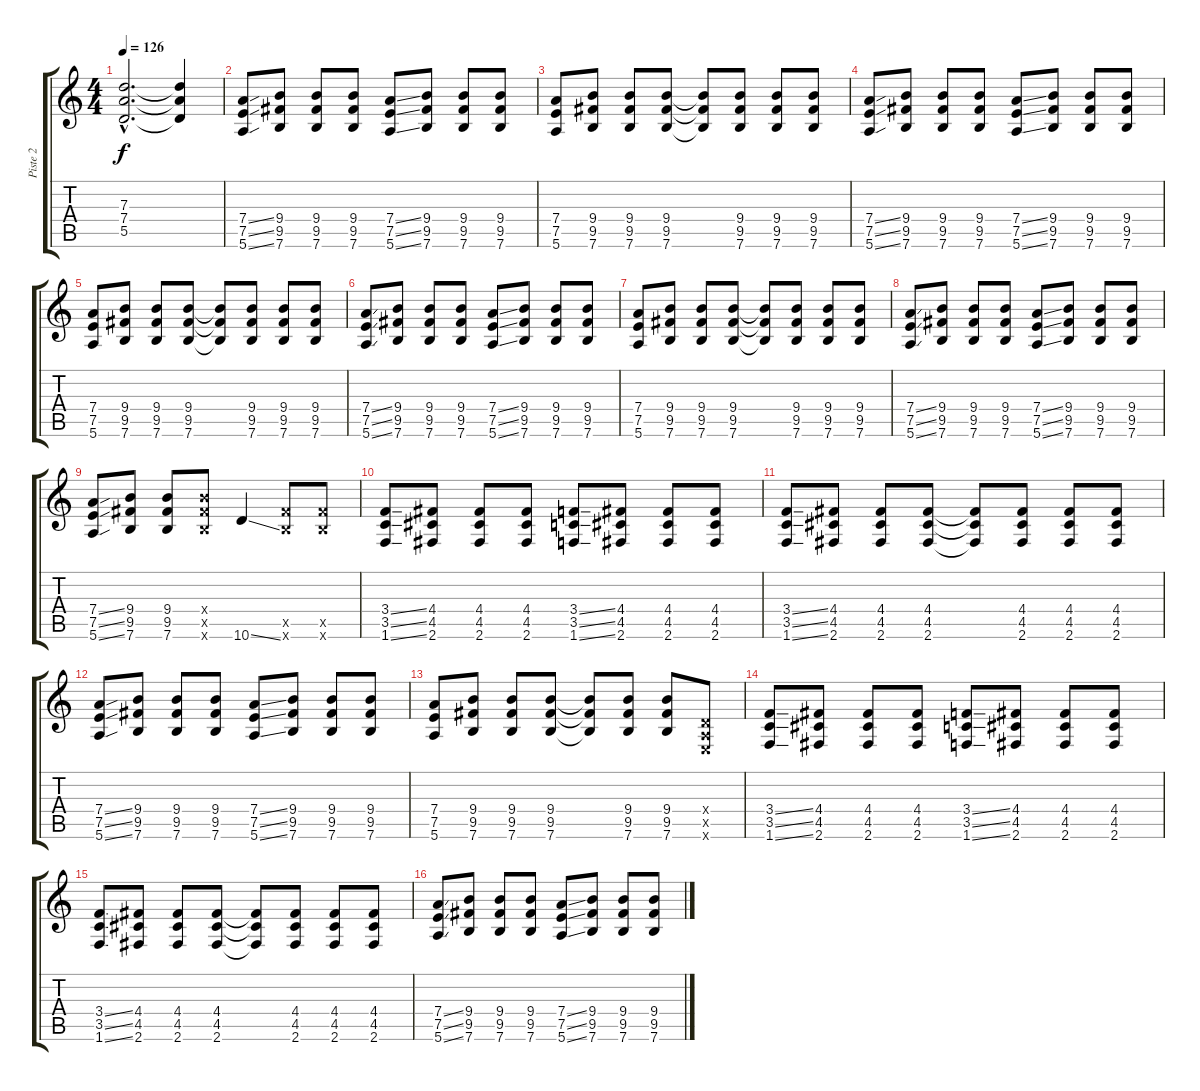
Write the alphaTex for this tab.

\track ("Piste 2" "Piste 2") {instrument distortionguitar}
\staff {score tabs}
\tuning (E4 B3 G3 D3 A2 E2) {hide}
\ts (4 4)
\tempo 126
\clef g2
\ks c
(7.3{hac t} 7.4{hac t} 5.5{hac t}).2{d dy f} (7.3{t} 7.4{t} 5.5{t}).4 |
(7.4{ss} 7.5{ss} 5.6{ss}).8 (9.4 9.5 7.6).8 (9.4 9.5 7.6).8 (9.4 9.5 7.6).8 (7.4{ss} 7.5{ss} 5.6{ss}).8 (9.4 9.5 7.6).8 (9.4 9.5 7.6).8 (9.4 9.5 7.6).8 |
(7.4 7.5 5.6).8 (9.4 9.5 7.6).8 (9.4 9.5 7.6).8 (9.4 9.5 7.6).8 (9.4{t} 9.5{t} 7.6{t}).8 (9.4 9.5 7.6).8 (9.4 9.5 7.6).8 (9.4 9.5 7.6).8 |
(7.4{ss} 7.5{ss} 5.6{ss}).8 (9.4 9.5 7.6).8 (9.4 9.5 7.6).8 (9.4 9.5 7.6).8 (7.4{ss} 7.5{ss} 5.6{ss}).8 (9.4 9.5 7.6).8 (9.4 9.5 7.6).8 (9.4 9.5 7.6).8 |
(7.4 7.5 5.6).8 (9.4 9.5 7.6).8 (9.4 9.5 7.6).8 (9.4 9.5 7.6).8 (9.4{t} 9.5{t} 7.6{t}).8 (9.4 9.5 7.6).8 (9.4 9.5 7.6).8 (9.4 9.5 7.6).8 |
(7.4{ss} 7.5{ss} 5.6{ss}).8 (9.4 9.5 7.6).8 (9.4 9.5 7.6).8 (9.4 9.5 7.6).8 (7.4{ss} 7.5{ss} 5.6{ss}).8 (9.4 9.5 7.6).8 (9.4 9.5 7.6).8 (9.4 9.5 7.6).8 |
(7.4 7.5 5.6).8 (9.4 9.5 7.6).8 (9.4 9.5 7.6).8 (9.4 9.5 7.6).8 (9.4{t} 9.5{t} 7.6{t}).8 (9.4 9.5 7.6).8 (9.4 9.5 7.6).8 (9.4 9.5 7.6).8 |
(7.4{ss} 7.5{ss} 5.6{ss}).8 (9.4 9.5 7.6).8 (9.4 9.5 7.6).8 (9.4 9.5 7.6).8 (7.4{ss} 7.5{ss} 5.6{ss}).8 (9.4 9.5 7.6).8 (9.4 9.5 7.6).8 (9.4 9.5 7.6).8 |
(7.4{ss} 7.5{ss} 5.6{ss}).8 (9.4 9.5 7.6).8 (9.4 9.5 7.6).8 (9.4{x} 9.5{x} 7.6{x}).8 10.6{ss}.4 (9.5{x} 7.6{x}).8 (9.5{x} 7.6{x}).8 |
(3.4{ss} 3.5{ss} 1.6{ss}).8 (4.4 4.5 2.6).8 (4.4 4.5 2.6).8 (4.4 4.5 2.6).8 (3.4{ss} 3.5{ss} 1.6{ss}).8 (4.4 4.5 2.6).8 (4.4 4.5 2.6).8 (4.4 4.5 2.6).8 |
(3.4{ss} 3.5{ss} 1.6{ss}).8 (4.4 4.5 2.6).8 (4.4 4.5 2.6).8 (4.4 4.5 2.6).8 (4.4{t} 4.5{t} 2.6{t}).8 (4.4 4.5 2.6).8 (4.4 4.5 2.6).8 (4.4 4.5 2.6).8 |
(7.4{ss} 7.5{ss} 5.6{ss}).8 (9.4 9.5 7.6).8 (9.4 9.5 7.6).8 (9.4 9.5 7.6).8 (7.4{ss} 7.5{ss} 5.6{ss}).8 (9.4 9.5 7.6).8 (9.4 9.5 7.6).8 (9.4 9.5 7.6).8 |
(7.4 7.5 5.6).8 (9.4 9.5 7.6).8 (9.4 9.5 7.6).8 (9.4 9.5 7.6).8 (9.4{t} 9.5{t} 7.6{t}).8 (9.4 9.5 7.6).8 (9.4 9.5 7.6).8 (0.4{x} 0.5{x} 0.6{x}).8 |
(3.4{ss} 3.5{ss} 1.6{ss}).8 (4.4 4.5 2.6).8 (4.4 4.5 2.6).8 (4.4 4.5 2.6).8 (3.4{ss} 3.5{ss} 1.6{ss}).8 (4.4 4.5 2.6).8 (4.4 4.5 2.6).8 (4.4 4.5 2.6).8 |
(3.4{ss} 3.5{ss} 1.6{ss}).8 (4.4 4.5 2.6).8 (4.4 4.5 2.6).8 (4.4 4.5 2.6).8 (4.4{t} 4.5{t} 2.6{t}).8 (4.4 4.5 2.6).8 (4.4 4.5 2.6).8 (4.4 4.5 2.6).8 |
(7.4{ss} 7.5{ss} 5.6{ss}).8 (9.4 9.5 7.6).8 (9.4 9.5 7.6).8 (9.4 9.5 7.6).8 (7.4{ss} 7.5{ss} 5.6{ss}).8 (9.4 9.5 7.6).8 (9.4 9.5 7.6).8 (9.4 9.5 7.6).8
